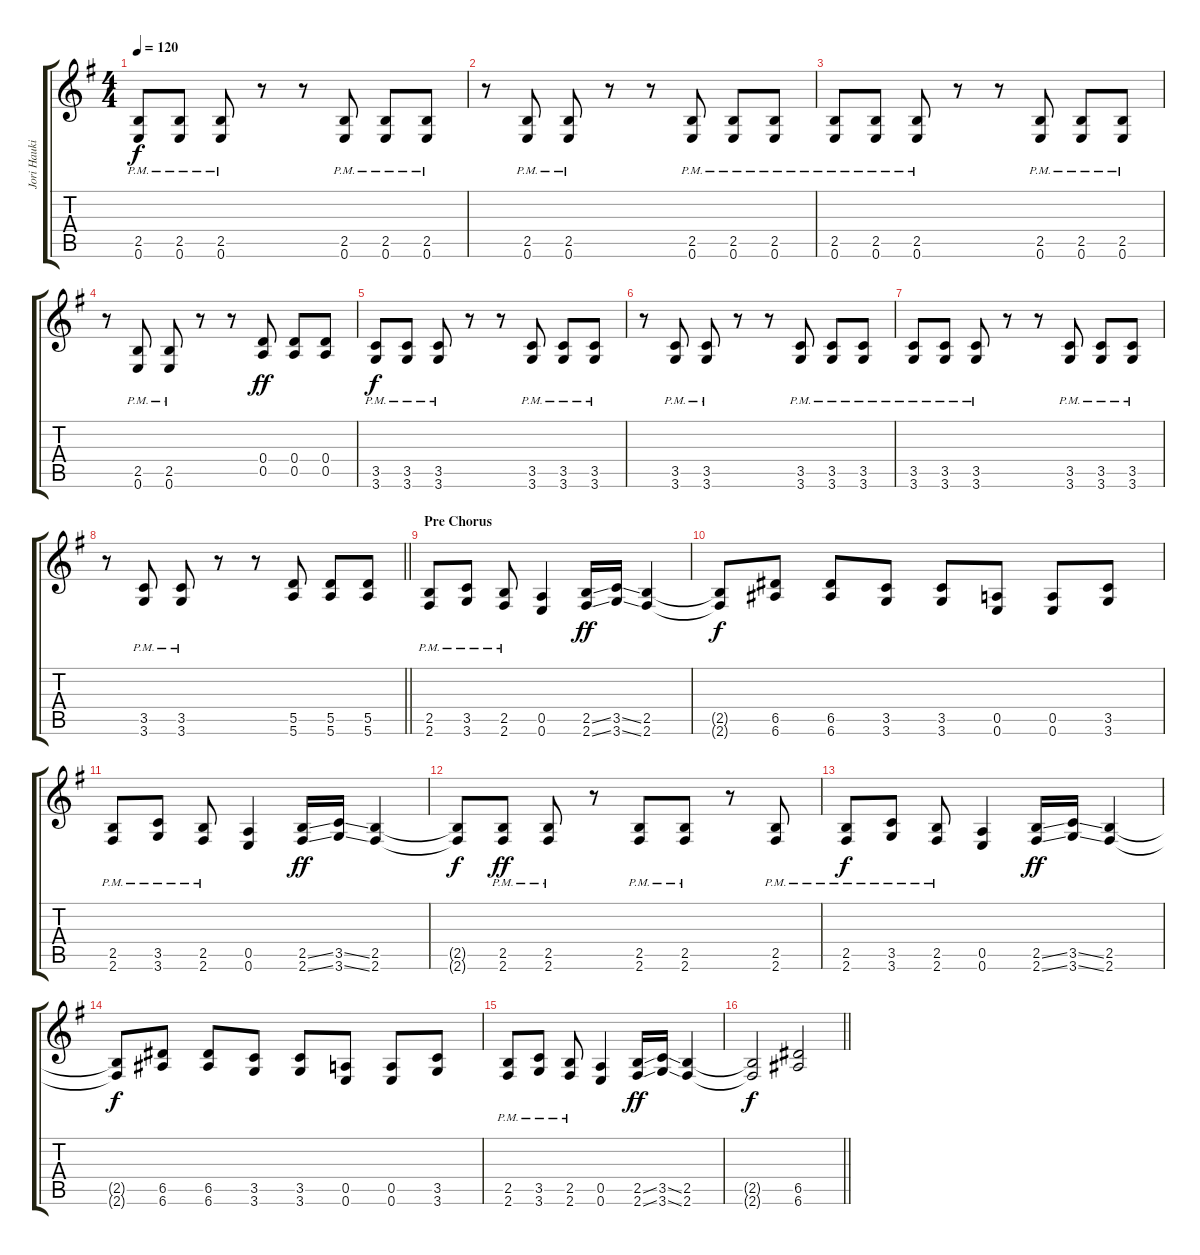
\track ("Jori Haukio (guitar)" "Jori Hauki") {instrument distortionguitar}
\staff {score tabs}
\tuning (E4 B3 G3 D3 A2 E2) {hide}
\ts (4 4)
\tempo 120
\clef g2
\ks eminor
(2.5{pm} 0.6{pm}).8{dy f} (2.5{pm} 0.6{pm}).8 (2.5{pm} 0.6{pm}).8 r.8 r.8 (2.5{pm} 0.6{pm}).8 (2.5{pm} 0.6{pm}).8 (2.5{pm} 0.6{pm}).8 |
r.8 (2.5{pm} 0.6{pm}).8 (2.5{pm} 0.6{pm}).8 r.8 r.8 (2.5{pm} 0.6{pm}).8 (2.5{pm} 0.6{pm}).8 (2.5{pm} 0.6{pm}).8 |
(2.5{pm} 0.6{pm}).8 (2.5{pm} 0.6{pm}).8 (2.5{pm} 0.6{pm}).8 r.8 r.8 (2.5{pm} 0.6{pm}).8 (2.5{pm} 0.6{pm}).8 (2.5{pm} 0.6{pm}).8 |
r.8 (2.5{pm} 0.6{pm}).8 (2.5{pm} 0.6{pm}).8 r.8 r.8 (0.4 0.5).8{dy ff} (0.4 0.5).8 (0.4 0.5).8 |
(3.5{pm} 3.6{pm}).8{dy f} (3.5{pm} 3.6{pm}).8 (3.5{pm} 3.6{pm}).8 r.8 r.8 (3.5{pm} 3.6{pm}).8 (3.5{pm} 3.6{pm}).8 (3.5{pm} 3.6{pm}).8 |
r.8 (3.5{pm} 3.6{pm}).8 (3.5{pm} 3.6{pm}).8 r.8 r.8 (3.5{pm} 3.6{pm}).8 (3.5{pm} 3.6{pm}).8 (3.5{pm} 3.6{pm}).8 |
(3.5{pm} 3.6{pm}).8 (3.5{pm} 3.6{pm}).8 (3.5{pm} 3.6{pm}).8 r.8 r.8 (3.5{pm} 3.6{pm}).8 (3.5{pm} 3.6{pm}).8 (3.5{pm} 3.6{pm}).8 |
\barLineRight lightlight
r.8 (3.5{pm} 3.6{pm}).8 (3.5{pm} 3.6{pm}).8 r.8 r.8 (5.5 5.6).8 (5.5 5.6).8 (5.5 5.6).8 |
\section ("" "Pre Chorus")
(2.5{pm} 2.6{pm}).8 (3.5{pm} 3.6{pm}).8 (2.5{pm} 2.6{pm}).8 (0.5 0.6).4 (2.5{ss} 2.6{ss}).16{dy ff} (3.5{ss} 3.6{ss}).16 (2.5 2.6).4 |
(2.5{t} 2.6{t}).8{dy f} (6.5 6.6).8 (6.5 6.6).8 (3.5 3.6).8 (3.5 3.6).8 (0.5 0.6).8 (0.5 0.6).8 (3.5 3.6).8 |
(2.5{pm} 2.6{pm}).8 (3.5{pm} 3.6{pm}).8 (2.5{pm} 2.6{pm}).8 (0.5 0.6).4 (2.5{ss} 2.6{ss}).16{dy ff} (3.5{ss} 3.6{ss}).16 (2.5 2.6).4 |
(2.5{t} 2.6{t}).8{dy f} (2.5{pm} 2.6{pm}).8{dy ff} (2.5{pm} 2.6{pm}).8 r.8 (2.5{pm} 2.6{pm}).8 (2.5{pm} 2.6{pm}).8 r.8 (2.5{pm} 2.6{pm}).8 |
(2.5{pm} 2.6{pm}).8{dy f} (3.5{pm} 3.6{pm}).8 (2.5{pm} 2.6{pm}).8 (0.5 0.6).4 (2.5{ss} 2.6{ss}).16{dy ff} (3.5{ss} 3.6{ss}).16 (2.5 2.6).4 |
(2.5{t} 2.6{t}).8{dy f} (6.5 6.6).8 (6.5 6.6).8 (3.5 3.6).8 (3.5 3.6).8 (0.5 0.6).8 (0.5 0.6).8 (3.5 3.6).8 |
(2.5{pm} 2.6{pm}).8 (3.5{pm} 3.6{pm}).8 (2.5{pm} 2.6{pm}).8 (0.5 0.6).4 (2.5{ss} 2.6{ss}).16{dy ff} (3.5{ss} 3.6{ss}).16 (2.5 2.6).4 |
\barLineRight lightlight
(2.5{t} 2.6{t}).2{dy f} (6.5 6.6).2
